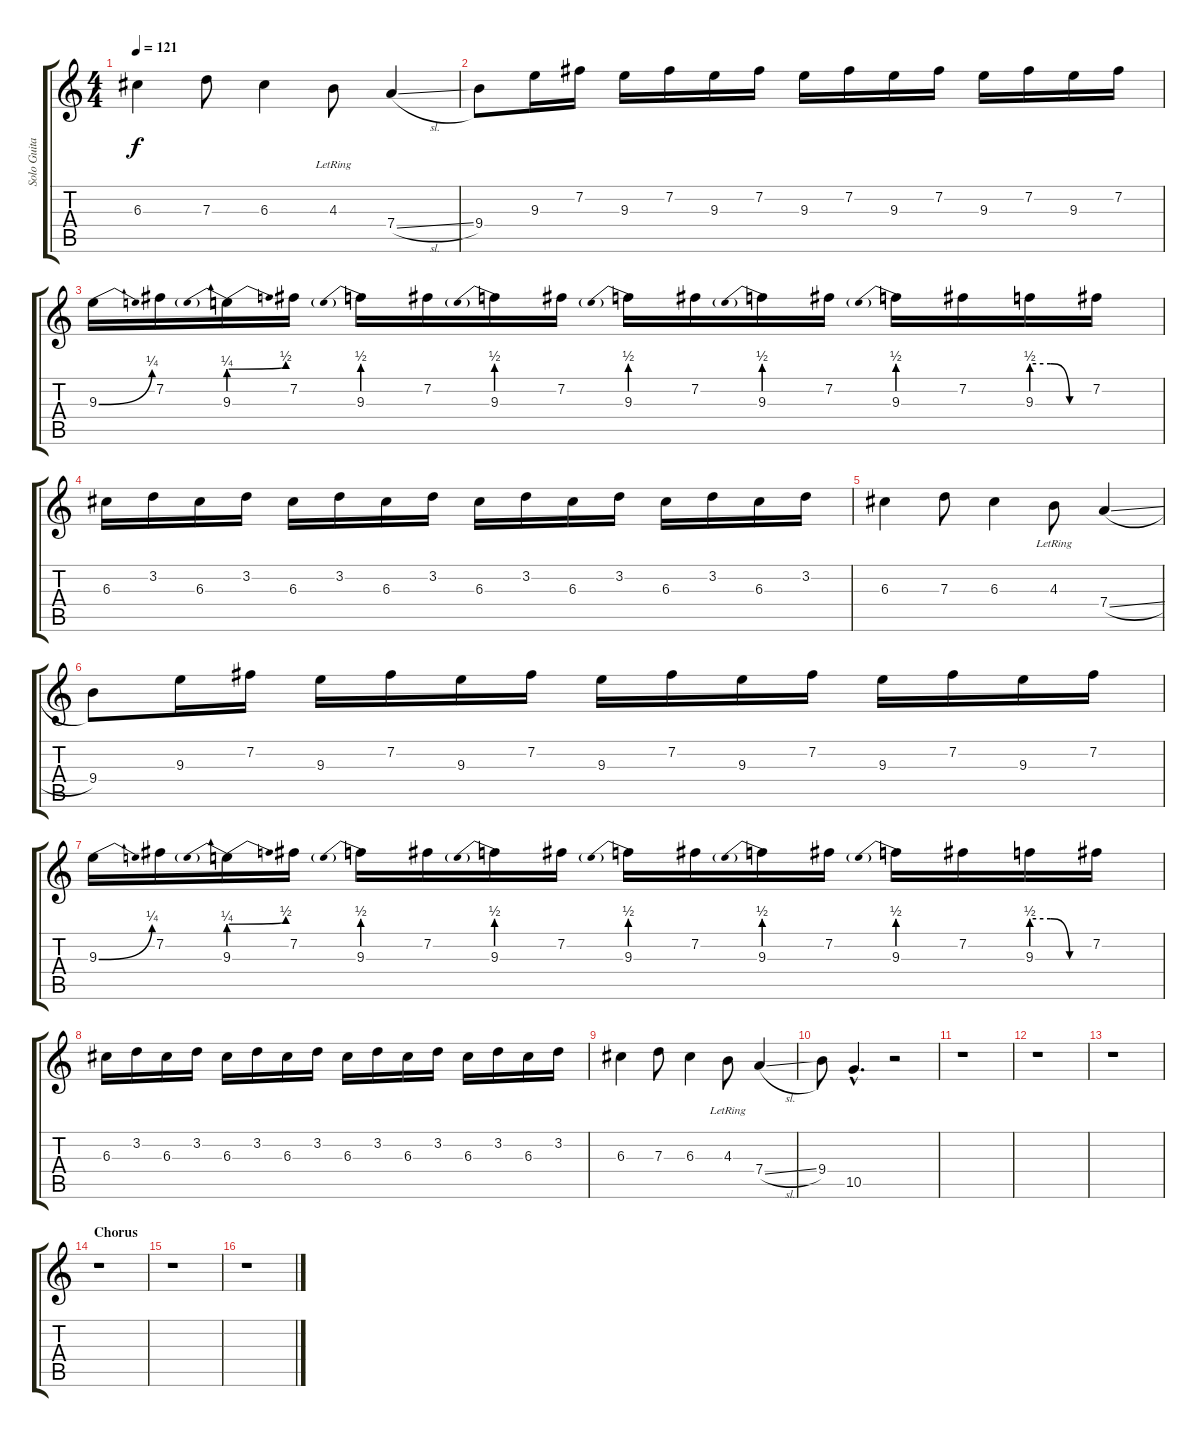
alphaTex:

\track ("Solo Guitar" "Solo Guita") {instrument electricguitarjazz}
\staff {score tabs}
\tuning (E4 B3 G3 D3 A2 E2) {hide}
\ts (4 4)
\tempo 121
\clef g2
\ks c
6.3.4{dy f} 7.3.8 6.3.4 4.3{lr}.8 7.4{sl}.4 |
9.4.8 9.3.16 7.2.16 9.3.16 7.2.16 9.3.16 7.2.16 9.3.16 7.2.16 9.3.16 7.2.16 9.3.16 7.2.16 9.3.16 7.2.16 |
9.3{be (bend 0 0 60 1)}.16 7.2.16 9.3{be (prebendbend 0 1 60 2)}.16 7.2.16 9.3{be (prebend 0 2 60 2)}.16 7.2.16 9.3{be (prebend 0 2 60 2)}.16 7.2.16 9.3{be (prebend 0 2 60 2)}.16 7.2.16 9.3{be (prebend 0 2 60 2)}.16 7.2.16 9.3{be (prebend 0 2 60 2)}.16 7.2.16 9.3{be (custom 0 2 20 2 40 0 60 0)}.16 7.2.16 |
6.3.16 3.2.16 6.3.16 3.2.16 6.3.16 3.2.16 6.3.16 3.2.16 6.3.16 3.2.16 6.3.16 3.2.16 6.3.16 3.2.16 6.3.16 3.2.16 |
6.3.4 7.3.8 6.3.4 4.3{lr}.8 7.4{sl}.4 |
9.4.8 9.3.16 7.2.16 9.3.16 7.2.16 9.3.16 7.2.16 9.3.16 7.2.16 9.3.16 7.2.16 9.3.16 7.2.16 9.3.16 7.2.16 |
9.3{be (bend 0 0 60 1)}.16 7.2.16 9.3{be (prebendbend 0 1 60 2)}.16 7.2.16 9.3{be (prebend 0 2 60 2)}.16 7.2.16 9.3{be (prebend 0 2 60 2)}.16 7.2.16 9.3{be (prebend 0 2 60 2)}.16 7.2.16 9.3{be (prebend 0 2 60 2)}.16 7.2.16 9.3{be (prebend 0 2 60 2)}.16 7.2.16 9.3{be (custom 0 2 20 2 40 0 60 0)}.16 7.2.16 |
6.3.16 3.2.16 6.3.16 3.2.16 6.3.16 3.2.16 6.3.16 3.2.16 6.3.16 3.2.16 6.3.16 3.2.16 6.3.16 3.2.16 6.3.16 3.2.16 |
6.3.4 7.3.8 6.3.4 4.3{lr}.8 7.4{sl}.4 |
9.4.8 10.5{hac}.4{d} r.2 |
r.1 |
r.1 |
r.1 |
\section ("" "Chorus")
r.1 |
r.1 |
r.1
